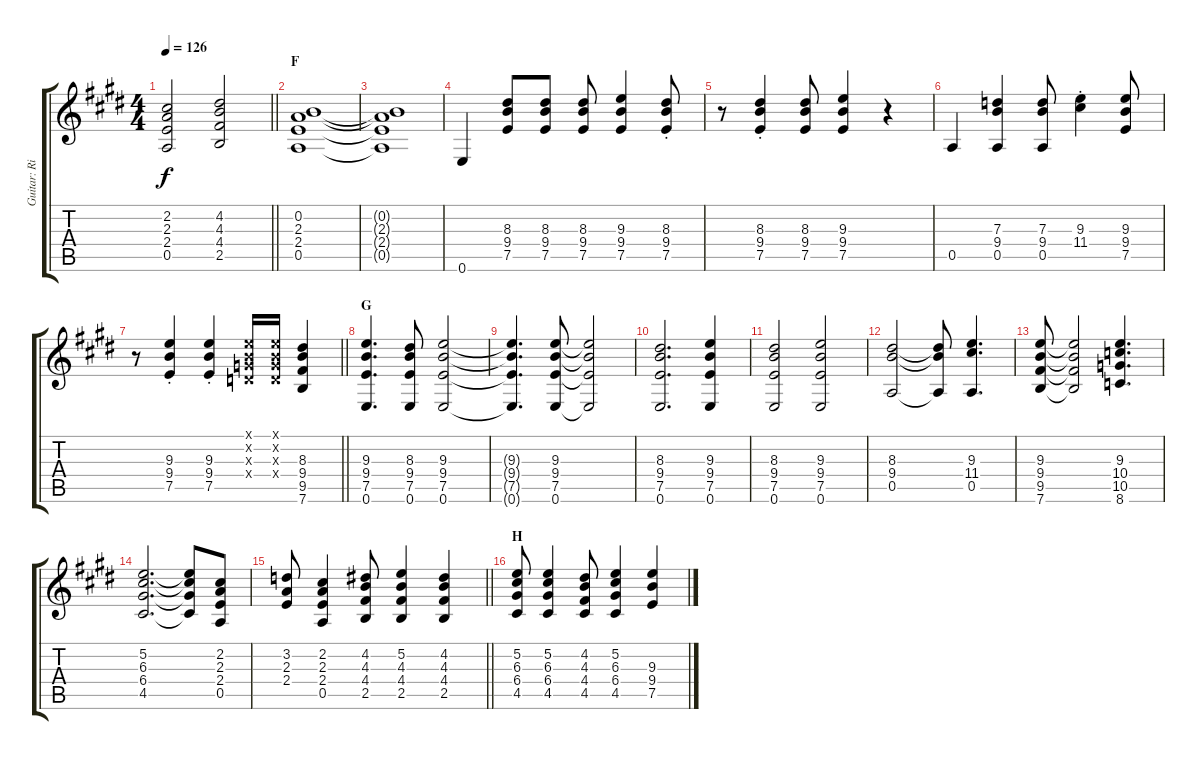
\track ("Guitar: Rik" "Guitar: Ri") {instrument distortionguitar}
\staff {score tabs}
\tuning (E4 B3 G3 D3 A2 E2) {hide}
\ts (4 4)
\tempo 126
\clef g2
\barLineRight lightlight
\ks e
(2.2{t} 2.3{t} 2.4{t} 0.5{t}).2{dy f} (4.2 4.3 4.4 2.5).2 |
\section ("" "F")
(0.2 2.3 2.4 0.5).1 |
(0.2{t} 2.3{t} 2.4{t} 0.5{t}).1 |
0.6.4 (8.3 9.4 7.5).8 (8.3 9.4 7.5).8 (8.3 9.4 7.5).8 (9.3 9.4 7.5).4 (8.3{st} 9.4{st} 7.5{st}).8 |
r.8 (8.3{st} 9.4{st} 7.5{st}).4 (8.3 9.4 7.5).8 (9.3 9.4 7.5).4 r.4 |
0.5.4 (7.3 9.4 0.5).4 (7.3 9.4 0.5).8 (9.3{st} 11.4{st}).4 (9.3 9.4 7.5).8 |
\barLineRight lightlight
r.8 (9.3{st} 9.4{st} 7.5{st}).4 (9.3{st} 9.4{st} 7.5{st}).4 (0.1{x} 0.2{x} 0.3{x} 0.4{x}).16 (0.1{x} 0.2{x} 0.3{x} 0.4{x}).16 (8.3 9.4 9.5 7.6).4 |
\section ("" "G")
(9.3 9.4 7.5 0.6).4{d} (8.3 9.4 7.5 0.6).8 (9.3 9.4 7.5 0.6).2 |
(9.3{t} 9.4{t} 7.5{t} 0.6{t}).4{d} (9.3 9.4 7.5 0.6).8 (9.3{t} 9.4{t} 7.5{t} 0.6{t}).2 |
(8.3 9.4 7.5 0.6).2{d} (9.3 9.4 7.5 0.6).4 |
(8.3 9.4 7.5 0.6).2 (9.3 9.4 7.5 0.6).2 |
(8.3 9.4 0.5).2 (8.3{t} 9.4{t} 0.5{t}).8 (9.3 11.4 0.5).4{d} |
(9.3 9.4 9.5 7.6).8 (9.3{t} 9.4{t} 9.5{t} 7.6{t}).2 (9.3 10.4 10.5 8.6).4{d} |
(5.2 6.3 6.4 4.5).2{d} (5.2{t} 6.3{t} 6.4{t} 4.5{t}).8 (2.2 2.3 2.4 0.5).8 |
\barLineRight lightlight
(3.2 2.3 2.4).8 (2.2 2.3 2.4 0.5).4 (4.2 4.3 4.4 2.5).8 (5.2 4.3 4.4 2.5).4 (4.2 4.3 4.4 2.5).4 |
\section ("" "H")
(5.2 6.3 6.4 4.5).8 (5.2 6.3 6.4 4.5).4 (4.2 4.3 4.4 4.5).8 (5.2 6.3 6.4 4.5).4 (9.3 9.4 7.5).4
